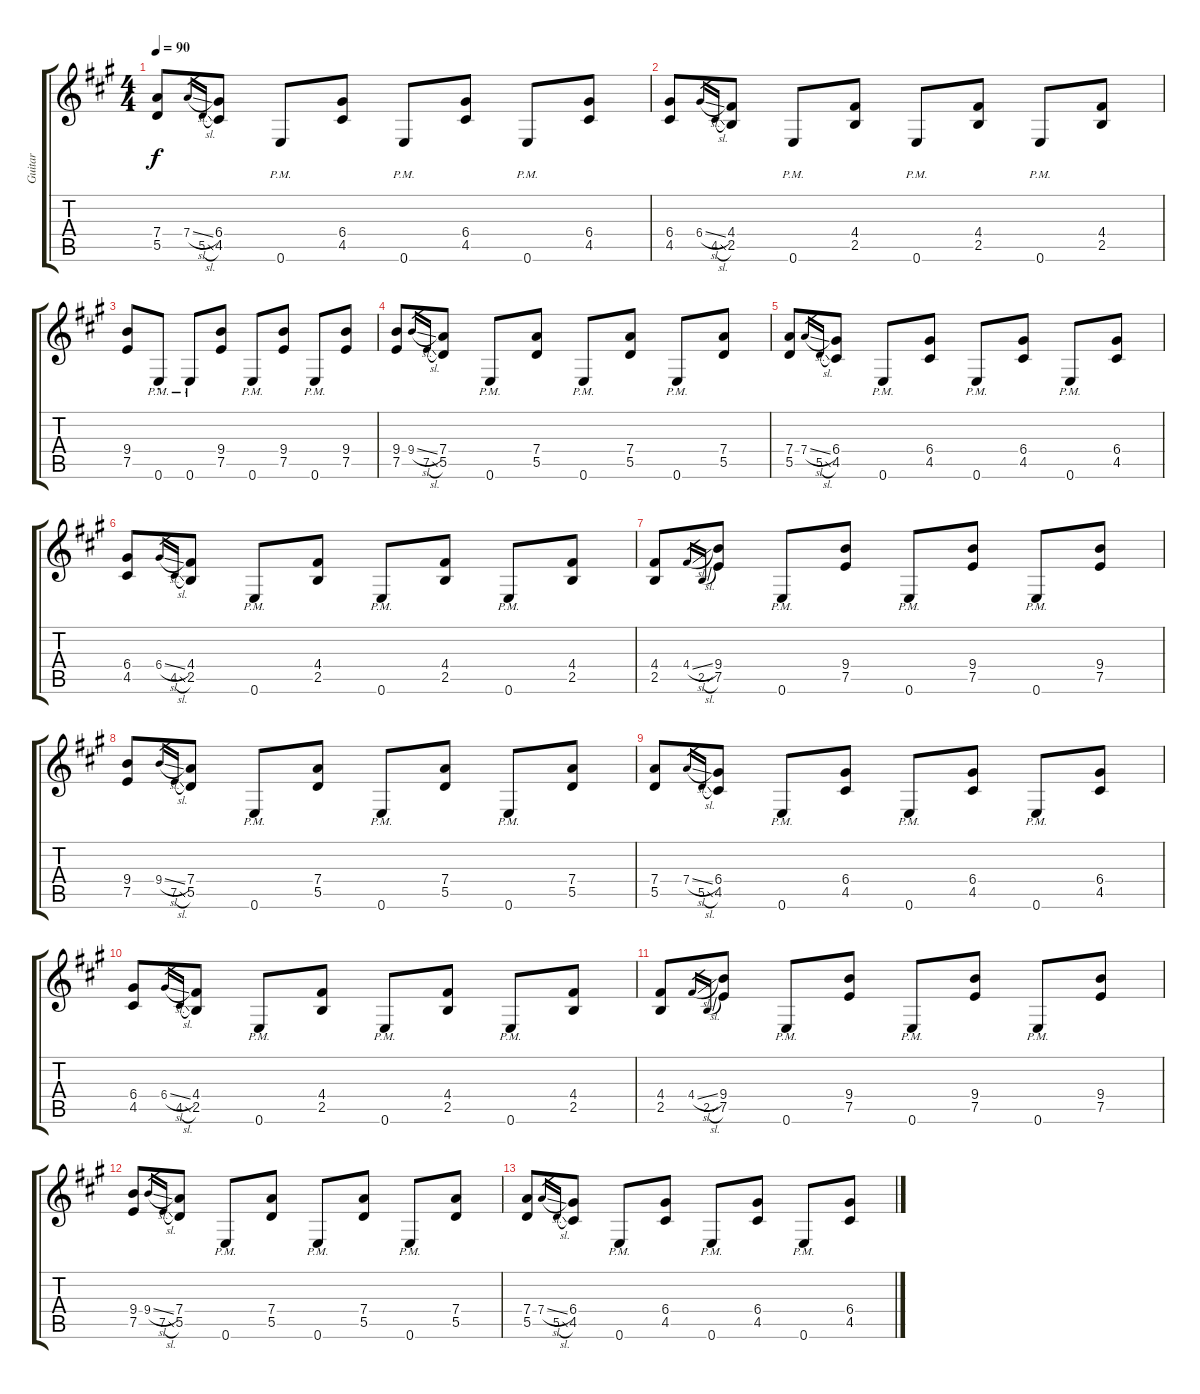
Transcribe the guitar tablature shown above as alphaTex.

\track ("Guitar" "Guitar") {instrument distortionguitar}
\staff {score tabs}
\tuning (E4 B3 G3 D3 A2 E2) {hide}
\ts (4 4)
\tempo 90
\clef g2
\ks a
(7.4 5.5).8{dy f} 7.4{sl}.16{gr} 5.5{sl}.16{gr} (6.4 4.5).8 0.6{pm}.8 (6.4 4.5).8 0.6{pm}.8 (6.4 4.5).8 0.6{pm}.8 (6.4 4.5).8 |
(6.4 4.5).8 6.4{sl}.16{gr} 4.5{sl}.16{gr} (4.4 2.5).8 0.6{pm}.8 (4.4 2.5).8 0.6{pm}.8 (4.4 2.5).8 0.6{pm}.8 (4.4 2.5).8 |
(9.4 7.5).8 0.6{pm st}.8 0.6{pm}.8 (9.4 7.5).8 0.6{pm}.8 (9.4 7.5).8 0.6{pm}.8 (9.4 7.5).8 |
(9.4 7.5).8 9.4{sl}.16{gr} 7.5{sl}.16{gr} (7.4 5.5).8 0.6{pm}.8 (7.4 5.5).8 0.6{pm}.8 (7.4 5.5).8 0.6{pm}.8 (7.4 5.5).8 |
(7.4 5.5).8 7.4{sl}.16{gr} 5.5{sl}.16{gr} (6.4 4.5).8 0.6{pm}.8 (6.4 4.5).8 0.6{pm}.8 (6.4 4.5).8 0.6{pm}.8 (6.4 4.5).8 |
(6.4 4.5).8 6.4{sl}.16{gr} 4.5{sl}.16{gr} (4.4 2.5).8 0.6{pm}.8 (4.4 2.5).8 0.6{pm}.8 (4.4 2.5).8 0.6{pm}.8 (4.4 2.5).8 |
(4.4 2.5).8 4.4{sl}.16{gr} 2.5{sl}.16{gr} (9.4 7.5).8 0.6{pm}.8 (9.4 7.5).8 0.6{pm}.8 (9.4 7.5).8 0.6{pm}.8 (9.4 7.5).8 |
(9.4 7.5).8 9.4{sl}.16{gr} 7.5{sl}.16{gr} (7.4 5.5).8 0.6{pm}.8 (7.4 5.5).8 0.6{pm}.8 (7.4 5.5).8 0.6{pm}.8 (7.4 5.5).8 |
(7.4 5.5).8 7.4{sl}.16{gr} 5.5{sl}.16{gr} (6.4 4.5).8 0.6{pm}.8 (6.4 4.5).8 0.6{pm}.8 (6.4 4.5).8 0.6{pm}.8 (6.4 4.5).8 |
(6.4 4.5).8{volume 0} 6.4{sl}.16{gr} 4.5{sl}.16{gr} (4.4 2.5).8 0.6{pm}.8 (4.4 2.5).8 0.6{pm}.8 (4.4 2.5).8 0.6{pm}.8 (4.4 2.5).8 |
(4.4 2.5).8 4.4{sl}.16{gr} 2.5{sl}.16{gr} (9.4 7.5).8 0.6{pm}.8 (9.4 7.5).8 0.6{pm}.8 (9.4 7.5).8 0.6{pm}.8 (9.4 7.5).8 |
(9.4 7.5).8 9.4{sl}.16{gr} 7.5{sl}.16{gr} (7.4 5.5).8 0.6{pm}.8 (7.4 5.5).8 0.6{pm}.8 (7.4 5.5).8 0.6{pm}.8 (7.4 5.5).8 |
(7.4 5.5).8 7.4{sl}.16{gr} 5.5{sl}.16{gr} (6.4 4.5).8 0.6{pm}.8 (6.4 4.5).8 0.6{pm}.8 (6.4 4.5).8 0.6{pm}.8 (6.4 4.5).8
